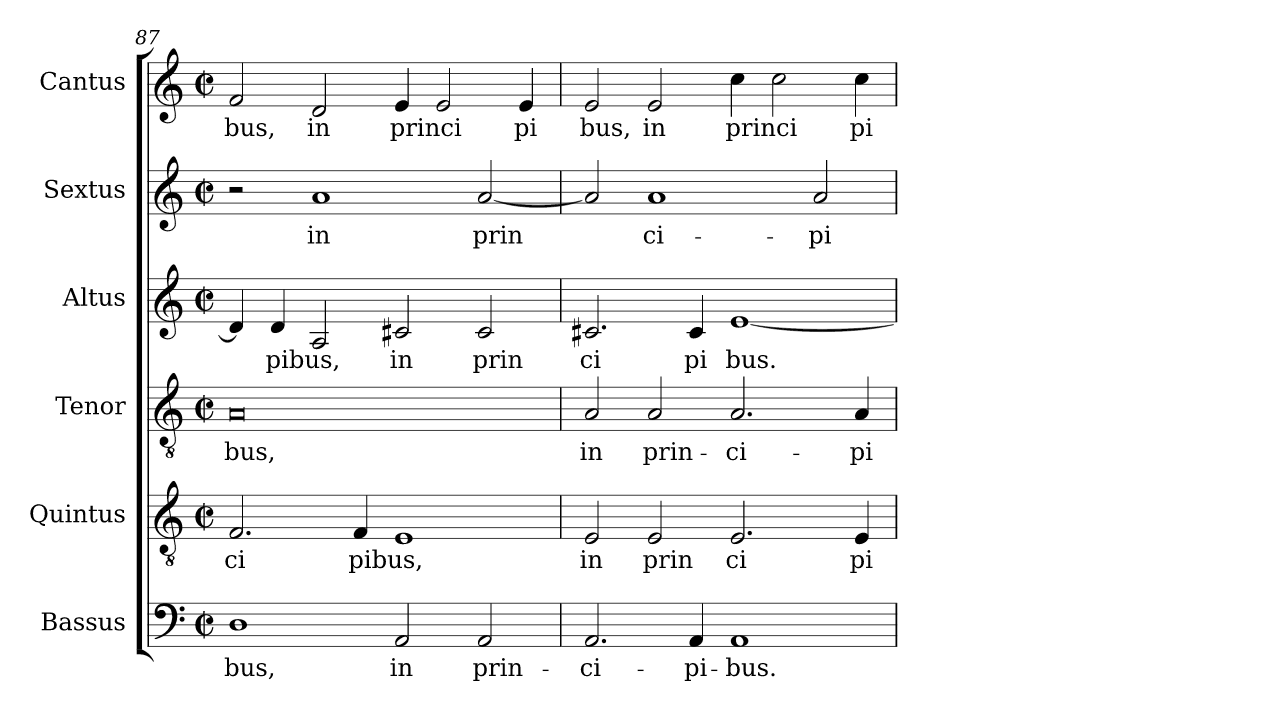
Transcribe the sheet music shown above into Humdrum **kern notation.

**kern	**text	**kern	**text	**kern	**text	**kern	**text	**kern	**text	**kern	**text
*part6	*part6	*part5	*part5	*part4	*part4	*part3	*part3	*part2	*part2	*part1	*part1
*staff6	*staff6	*staff5	*staff5	*staff4	*staff4	*staff3	*staff3	*staff2	*staff2	*staff1	*staff1
*I"Bassus	*	*I"Quintus	*	*I"Tenor	*	*I"Altus	*	*I"Sextus	*	*I"Cantus	*
*clefF4	*	*clefGv2	*	*clefGv2	*	*clefG2	*	*clefG2	*	*clefG2	*
*k[]	*	*k[]	*	*k[]	*	*k[]	*	*k[]	*	*k[]	*
*C:	*	*C:	*	*C:	*	*C:	*	*C:	*	*C:	*
*M2/2	*	*M2/2	*	*M2/2	*	*M2/2	*	*M2/2	*	*M2/2	*
*met(c|)	*	*met(c|)	*	*met(c|)	*	*met(c|)	*	*met(c|)	*	*met(c|)	*
=87	=87	=87	=87	=87	=87	=87	=87	=87	=87	=87	=87
!	!LO:LY:b:cj	!	!LO:LY:b:cj	!	!LO:LY:b:cj	!	!LO:LY:b:cj	!	!	!	!LO:LY:b:cj
1D	-bus,	2.F/	ci	0A	-bus,	4d/]	.	2r	.	2f/	bus,
!	!	!	!	!	!	!	!LO:LY:b:cj	!	!	!	!
.	.	.	.	.	.	4d/	pibus,	.	.	.	.
!	!	!	!	!	!	!	!LO:LY:b:cj	!	!LO:LY:b:cj	!	!LO:LY:b:cj
.	.	.	.	.	.	2A/	.	1a	in	2d/	in
!	!	!	!LO:LY:b:cj	!	!	!	!	!	!	!	!
.	.	4F/	pibus,	.	.	.	.	.	.	.	.
!	!LO:LY:b:cj	!	!LO:LY:b:cj	!	!	!	!LO:LY:b:cj	!	!	!	!LO:LY:b:cj
2AA/	in	1E	.	.	.	2c#X/	in	.	.	4e/	princi
!	!	!	!	!	!	!	!	!	!	!	!LO:LY:b:cj
.	.	.	.	.	.	.	.	.	.	2e/	.
!	!LO:LY:b:cj	!	!	!	!	!	!LO:LY:b:cj	!	!LO:LY:b:cj	!	!
2AA/	prin-	.	.	.	.	2c#/	prin	[<2a/	prin-	.	.
!	!	!	!	!	!	!	!	!	!	!	!LO:LY:b:cj
.	.	.	.	.	.	.	.	.	.	4e/	pi
=88	=88	=88	=88	=88	=88	=88	=88	=88	=88	=88	=88
!	!LO:LY:b:cj	!	!LO:LY:b:cj	!	!LO:LY:b:cj	!	!LO:LY:b:cj	!	!LO:LY:b:cj	!	!LO:LY:b:cj
2.AA/	-ci-	2E/	in	2A/	in	2.c#X/	ci	2a/]	--	2e/	bus,
!	!	!	!LO:LY:b:cj	!	!LO:LY:b:cj	!	!	!	!LO:LY:b:cj	!	!LO:LY:b:cj
.	.	2E/	prin	2A/	prin-	.	.	1a	-ci-	2e/	in
!	!LO:LY:b:cj	!	!	!	!	!	!LO:LY:b:cj	!	!	!	!
4AA/	-pi-	.	.	.	.	4c#/	pi	.	.	.	.
!	!LO:LY:b:cj	!	!LO:LY:b:cj	!	!LO:LY:b:cj	!	!LO:LY:b:cj	!	!	!	!LO:LY:b:cj
1AA	-bus.	2.E/	ci	2.A/	-ci-	[<1e	bus.	.	.	4cc\	princi
!	!	!	!	!	!	!	!	!	!	!	!LO:LY:b:cj
.	.	.	.	.	.	.	.	.	.	2cc\	.
!	!	!	!	!	!	!	!	!	!LO:LY:b:cj	!	!
.	.	.	.	.	.	.	.	2a/	-pi-	.	.
!	!	!	!LO:LY:b:cj	!	!LO:LY:b:cj	!	!	!	!	!	!LO:LY:b:cj
.	.	4E/	pi	4A/	-pi-	.	.	.	.	4cc\	pi
=	=	=	=	=	=	=	=	=	=	=	=
*-	*-	*-	*-	*-	*-	*-	*-	*-	*-	*-	*-
